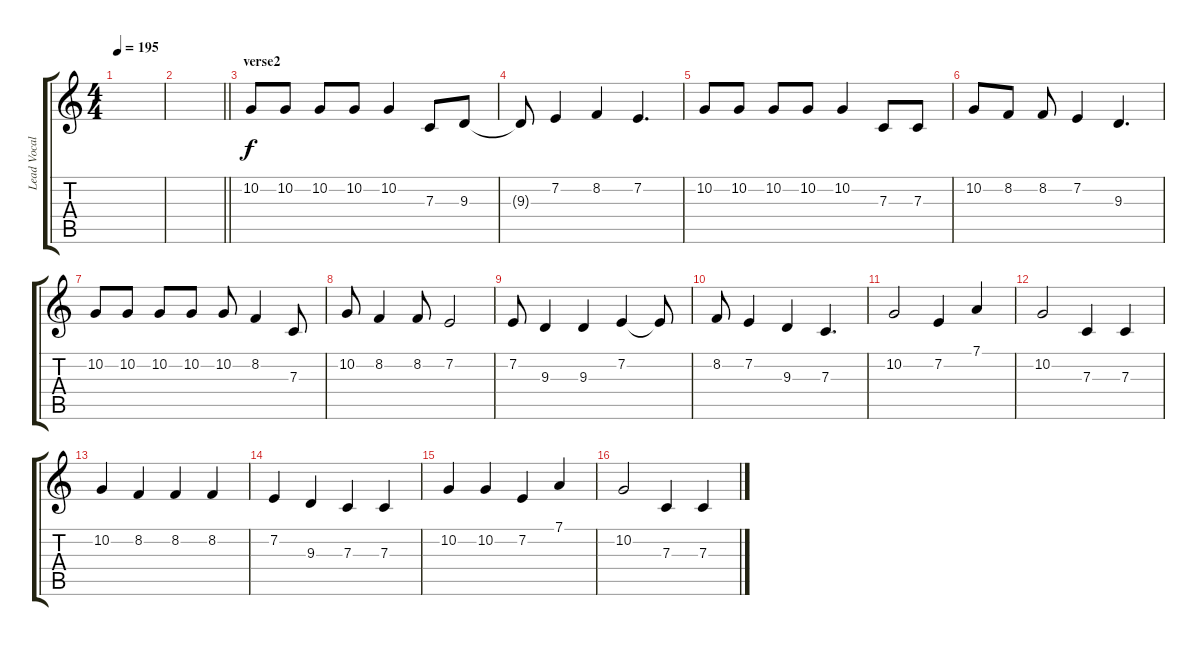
\track ("Lead Vocal" "Lead Vocal") {instrument altosax}
\staff {score tabs}
\tuning (D4 A3 F3 C3 G2 C2) {hide}
\ts (4 4)
\tempo 195
\clef g2
\ks c
|
\barLineRight lightlight
|
\section ("" "verse2")
10.2.8 10.2.8 10.2.8 10.2.8 10.2.4 7.3.8 9.3.8 |
9.3{t}.8 7.2.4 8.2.4 7.2.4{d} |
10.2.8 10.2.8 10.2.8 10.2.8 10.2.4 7.3.8 7.3.8 |
10.2.8 8.2.8 8.2.8 7.2.4 9.3.4{d} |
10.2.8 10.2.8 10.2.8 10.2.8 10.2.8 8.2.4 7.3.8 |
10.2.8 8.2.4 8.2.8 7.2.2 |
7.2.8 9.3.4 9.3.4 7.2.4 7.2{t}.8 |
8.2.8 7.2.4 9.3.4 7.3.4{d} |
10.2.2 7.2.4 7.1.4 |
10.2.2 7.3.4 7.3.4 |
10.2.4 8.2.4 8.2.4 8.2.4 |
7.2.4 9.3.4 7.3.4 7.3.4 |
10.2.4 10.2.4 7.2.4 7.1.4 |
10.2.2 7.3.4 7.3.4
